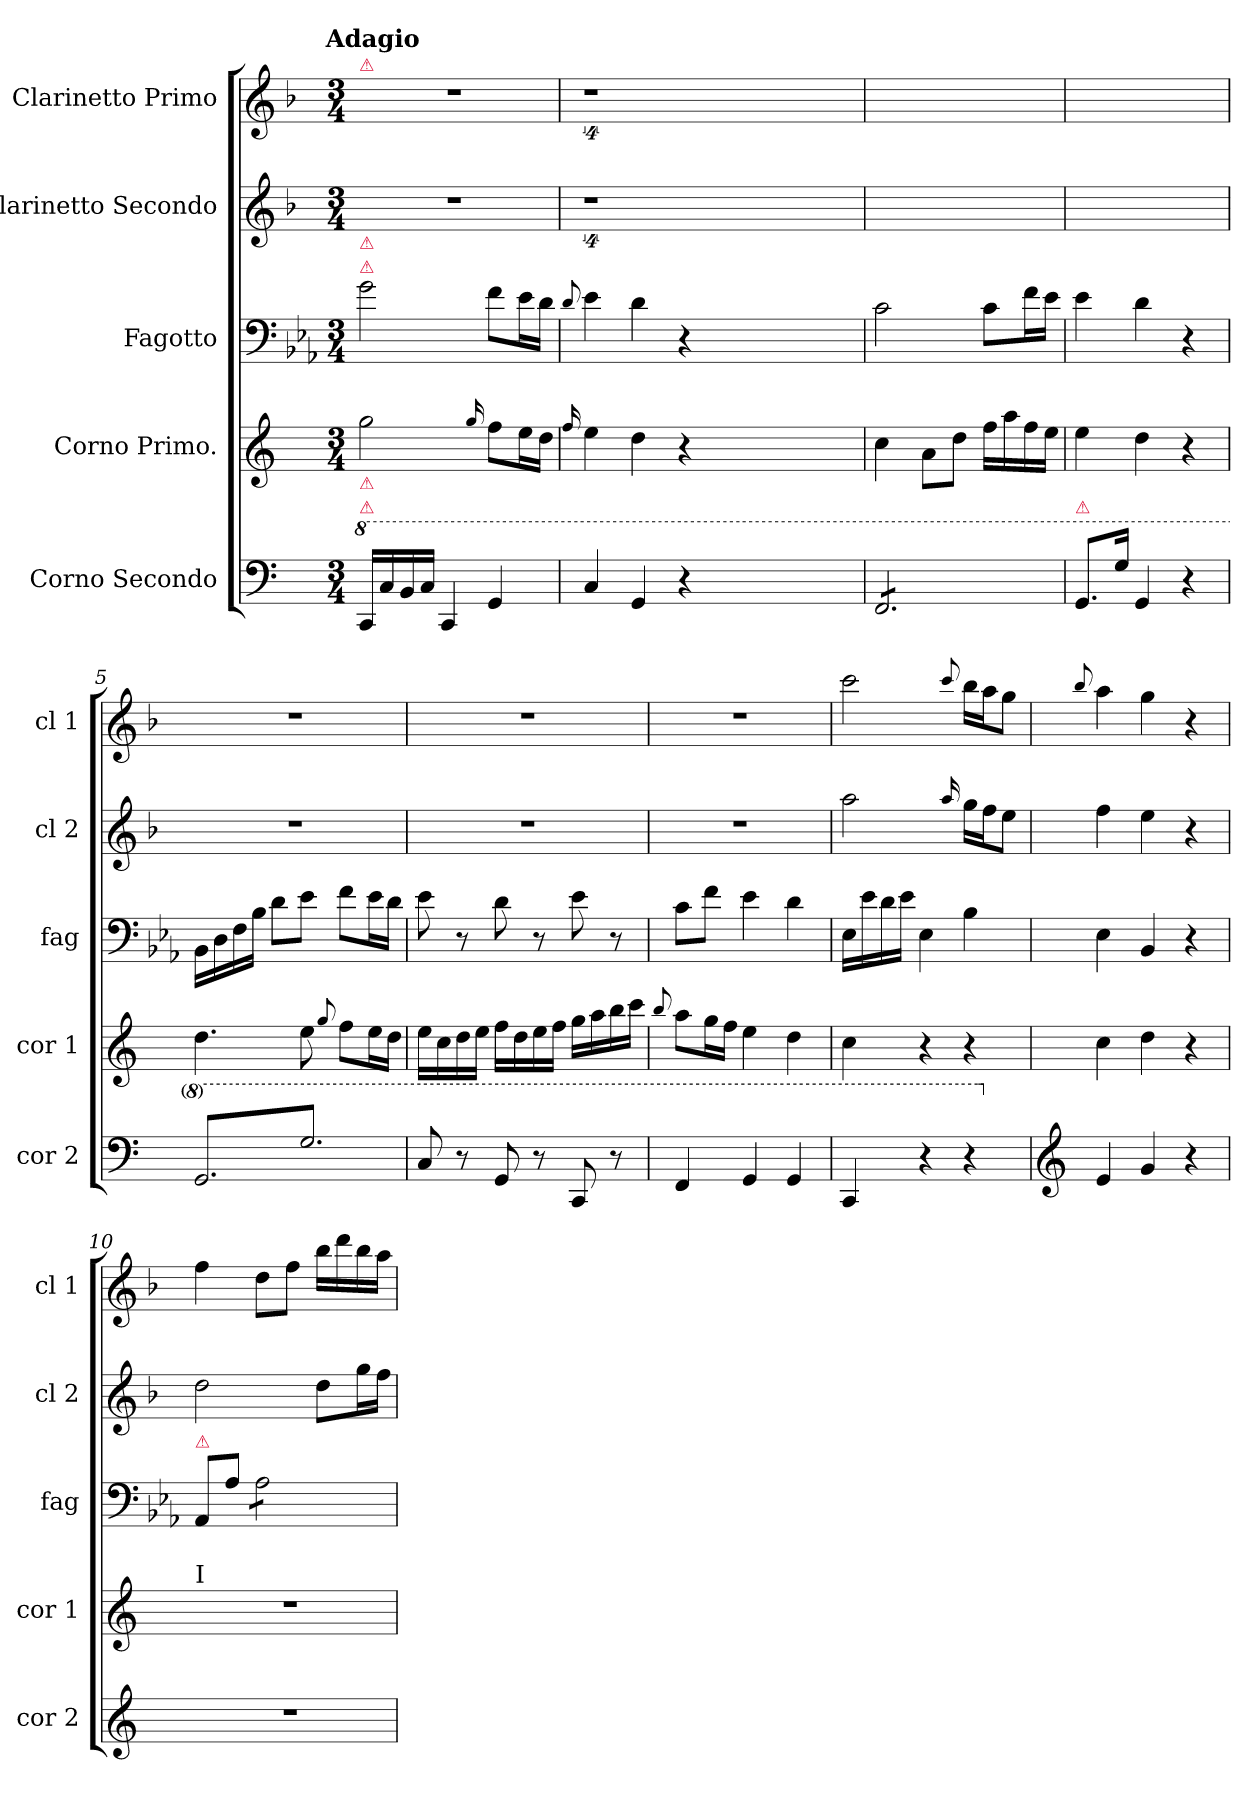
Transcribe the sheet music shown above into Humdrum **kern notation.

**kern	**kern	**kern	**kern	**kern
*part5	*part4	*part3	*part2	*part1
*staff5	*staff4	*staff3	*staff2	*staff1
*I"Corno Secondo	*I"Corno Primo.	*I"Fagotto	*I"Clarinetto Secondo	*I"Clarinetto Primo
*I'cor 2	*I'cor 1	*I'fag	*I'cl 2	*I'cl 1
*clefF4	*clefG2	*clefF4	*clefG2	*clefG2
*ITrd5c9	*ITrd5c9	*	*ITrd1c2	*ITrd1c2
*k[b-e-a-]	*k[b-e-a-]	*k[b-e-a-]	*k[b-e-a-]	*k[b-e-a-]
!!LO:TX:omd:t=Adagio
*M3/4	*M3/4	*M3/4	*M3/4	*M3/4
*MM56	*MM56	*MM56	*MM56	*MM56
*8va	*	*	*	*
=1	=1	=1	=1	=1
!	!	!	!	!LO:TX:a:color=crimson:t=⚠
!	!	!LO:TX:a:color=crimson:t=⚠	!	!
!	!	!LO:TX:a:color=crimson:t=⚠	!	!
!LO:TX:a:color=crimson:t=⚠	!	!	!	!
!LO:TX:a:color=crimson:t=⚠	!	!	!	!
16EE-/LL	2b-\	2g\	2.r	2.r
16E-/	.	.	.	.
16D/	.	.	.	.
16E-/JJ	.	.	.	.
4EE-/	.	.	.	.
.	16qqb-/	.	.	.
4BB-/	8a-\L	8f\L	.	.
.	16g\L	16e-\L	.	.
.	16f\JJ	16d\JJ	.	.
=2	=2	=2	=2	=2
.	16qqa-/	8qqd/	.	.
4E-/	4g\	4e-\	4%9r	4%9r
4BB-/	4f\	4d\	.	.
4r	4r	4r	.	.
1.ryy	1.ryy	1.ryy	.	.
=3	=3	=3	=3	=3
*tremolo	*	*	*	*
8AA-/L	4e-\	2c\	2.ryy	2.ryy
8AA-/	.	.	.	.
8AA-/	8c\L	.	.	.
8AA-/	8f\J	.	.	.
8AA-/	16a-\LL	8c\L	.	.
.	16cc\	.	.	.
8AA-/J	16a-\	16f\L	.	.
*Xtremolo	*	*	*	*
.	16g\JJ	16e-\JJ	.	.
=4	=4	=4	=4	=4
!LO:TX:a:color=crimson:t=⚠	!	!	!	!
8.BB-/L	4g\	4e-\	2.ryy	2.ryy
16B-\Jk	.	.	.	.
4BB-/	4f\	4d\	.	.
4r	4r	4r	.	.
=5	=5	=5	=5	=5
!LO:TX:a:color=crimson:t=⚠	!	!	!	!
*tremolo	*	*	*	*
8BB-/L	4.f\	16BB-\LL	2.r	2.r
.	.	16D\	.	.
8B-/	.	16F\	.	.
.	.	16B-\JJ	.	.
8BB-/	.	8d\L	.	.
8B-/	8g\	8e-\J	.	.
.	8qqb-/	.	.	.
8BB-/	8a-\L	8f\L	.	.
8B-/J	16g\L	16e-\L	.	.
*Xtremolo	*	*	*	*
.	16f\JJ	16d\JJ	.	.
=6	=6	=6	=6	=6
8E-/	16g\LL	8e-\	2.r	2.r
.	16e-\	.	.	.
8r	16f\	8r	.	.
.	16g\JJ	.	.	.
8BB-/	16a-\LL	8d\	.	.
.	16f\	.	.	.
8r	16g\	8r	.	.
.	16a-\JJ	.	.	.
8EE-/	16b-\LL	8e-\	.	.
.	16cc\	.	.	.
8r	16dd\	8r	.	.
.	16ee-\JJ	.	.	.
=7	=7	=7	=7	=7
.	8qqdd/	.	.	.
!	!	!	!LO:N:vis=1	!LO:N:vis=1
4AA-/	8cc\L	8c\L	2.r	2.r
.	16b-\L	8f\J	.	.
.	16a-\JJ	.	.	.
4BB-/	4g\	4e-\	.	.
4BB-/	4f\	4d\	.	.
=8	=8	=8	=8	=8
4EE-/	4e-\	16E-\LL	2gg\	2bb-\
.	.	16e-\	.	.
.	.	16d\	.	.
.	.	16e-\JJ	.	.
4r	4r	4E-\	.	.
.	.	.	16qqgg/	8qqbb-/
4r	4r	4B-\	16ff\LL	16aa-\LL
.	.	.	16ee-\J	16gg\J
.	.	.	8dd\J	8ff\J
=9	=9	=9	=9	=9
*clefG2	*	*	*	*
.	.	.	.	8qqaa-/
*X8va	*	*	*	*
4G/	4e-\	4E-\	4ee-\	4gg\
4B-/	4f\	4BB-/	4dd\	4ff\
4r	4r	4r	4r	4r
=10	=10	=10	=10	=10
!	!	!LO:TX:a:color=crimson:t=⚠	!	!
!	!LO:TX:a:t=I	!	!	!
!LO:N:vis=1	!LO:N:vis=1	!	!	!
2.r	2.r	8AA-/L	2cc\	4ee-\
.	.	8A-\J	.	.
*	*	*tremolo	*	*
.	.	8A-\L	.	8cc\L
.	.	8A-\	.	8ee-\J
.	.	8A-\	8cc\L	16aa-\LL
.	.	.	.	16ccc\
.	.	8A-\J	16ff\L	16aa-\
*	*	*Xtremolo	*	*
.	.	.	16ee-\JJ	16gg\JJ
=	=	=	=	=
*-	*-	*-	*-	*-
